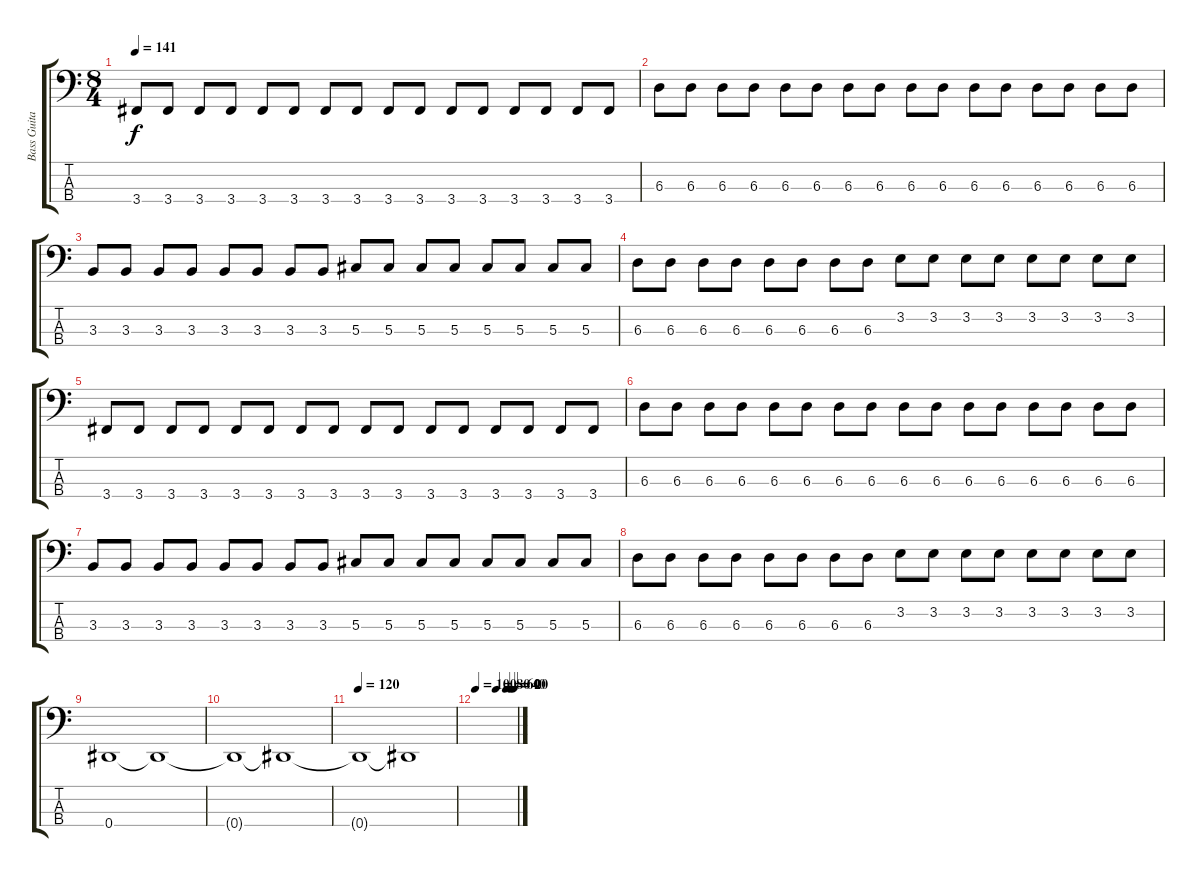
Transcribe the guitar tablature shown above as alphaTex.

\track ("Bass Guitar" "Bass Guita") {instrument electricbassfinger}
\staff {score tabs}
\tuning (Gb2 Db2 Ab1 Eb1) {hide}
\ts (8 4)
\tempo 141
\clef f4
\ks c
3.4.8{dy f} 3.4.8 3.4.8 3.4.8 3.4.8 3.4.8 3.4.8 3.4.8 3.4.8 3.4.8 3.4.8 3.4.8 3.4.8 3.4.8 3.4.8 3.4.8 |
6.3.8 6.3.8 6.3.8 6.3.8 6.3.8 6.3.8 6.3.8 6.3.8 6.3.8 6.3.8 6.3.8 6.3.8 6.3.8 6.3.8 6.3.8 6.3.8 |
3.3.8 3.3.8 3.3.8 3.3.8 3.3.8 3.3.8 3.3.8 3.3.8 5.3.8 5.3.8 5.3.8 5.3.8 5.3.8 5.3.8 5.3.8 5.3.8 |
6.3.8 6.3.8 6.3.8 6.3.8 6.3.8 6.3.8 6.3.8 6.3.8 3.2.8 3.2.8 3.2.8 3.2.8 3.2.8 3.2.8 3.2.8 3.2.8 |
3.4.8 3.4.8 3.4.8 3.4.8 3.4.8 3.4.8 3.4.8 3.4.8 3.4.8 3.4.8 3.4.8 3.4.8 3.4.8 3.4.8 3.4.8 3.4.8 |
6.3.8 6.3.8 6.3.8 6.3.8 6.3.8 6.3.8 6.3.8 6.3.8 6.3.8 6.3.8 6.3.8 6.3.8 6.3.8 6.3.8 6.3.8 6.3.8 |
3.3.8 3.3.8 3.3.8 3.3.8 3.3.8 3.3.8 3.3.8 3.3.8 5.3.8 5.3.8 5.3.8 5.3.8 5.3.8 5.3.8 5.3.8 5.3.8 |
6.3.8 6.3.8 6.3.8 6.3.8 6.3.8 6.3.8 6.3.8 6.3.8 3.2.8 3.2.8 3.2.8 3.2.8 3.2.8 3.2.8 3.2.8 3.2.8 |
0.4.1 0.4{t}.1 |
0.4{t}.1 0.4{t}.1 |
\tempo 120
0.4{t}.1 0.4{t}.1 |
\tempo 100
\tempo (80 0.5)
\tempo (60 0.75)
\tempo (40 0.875)
\tempo (20 0.9375)
